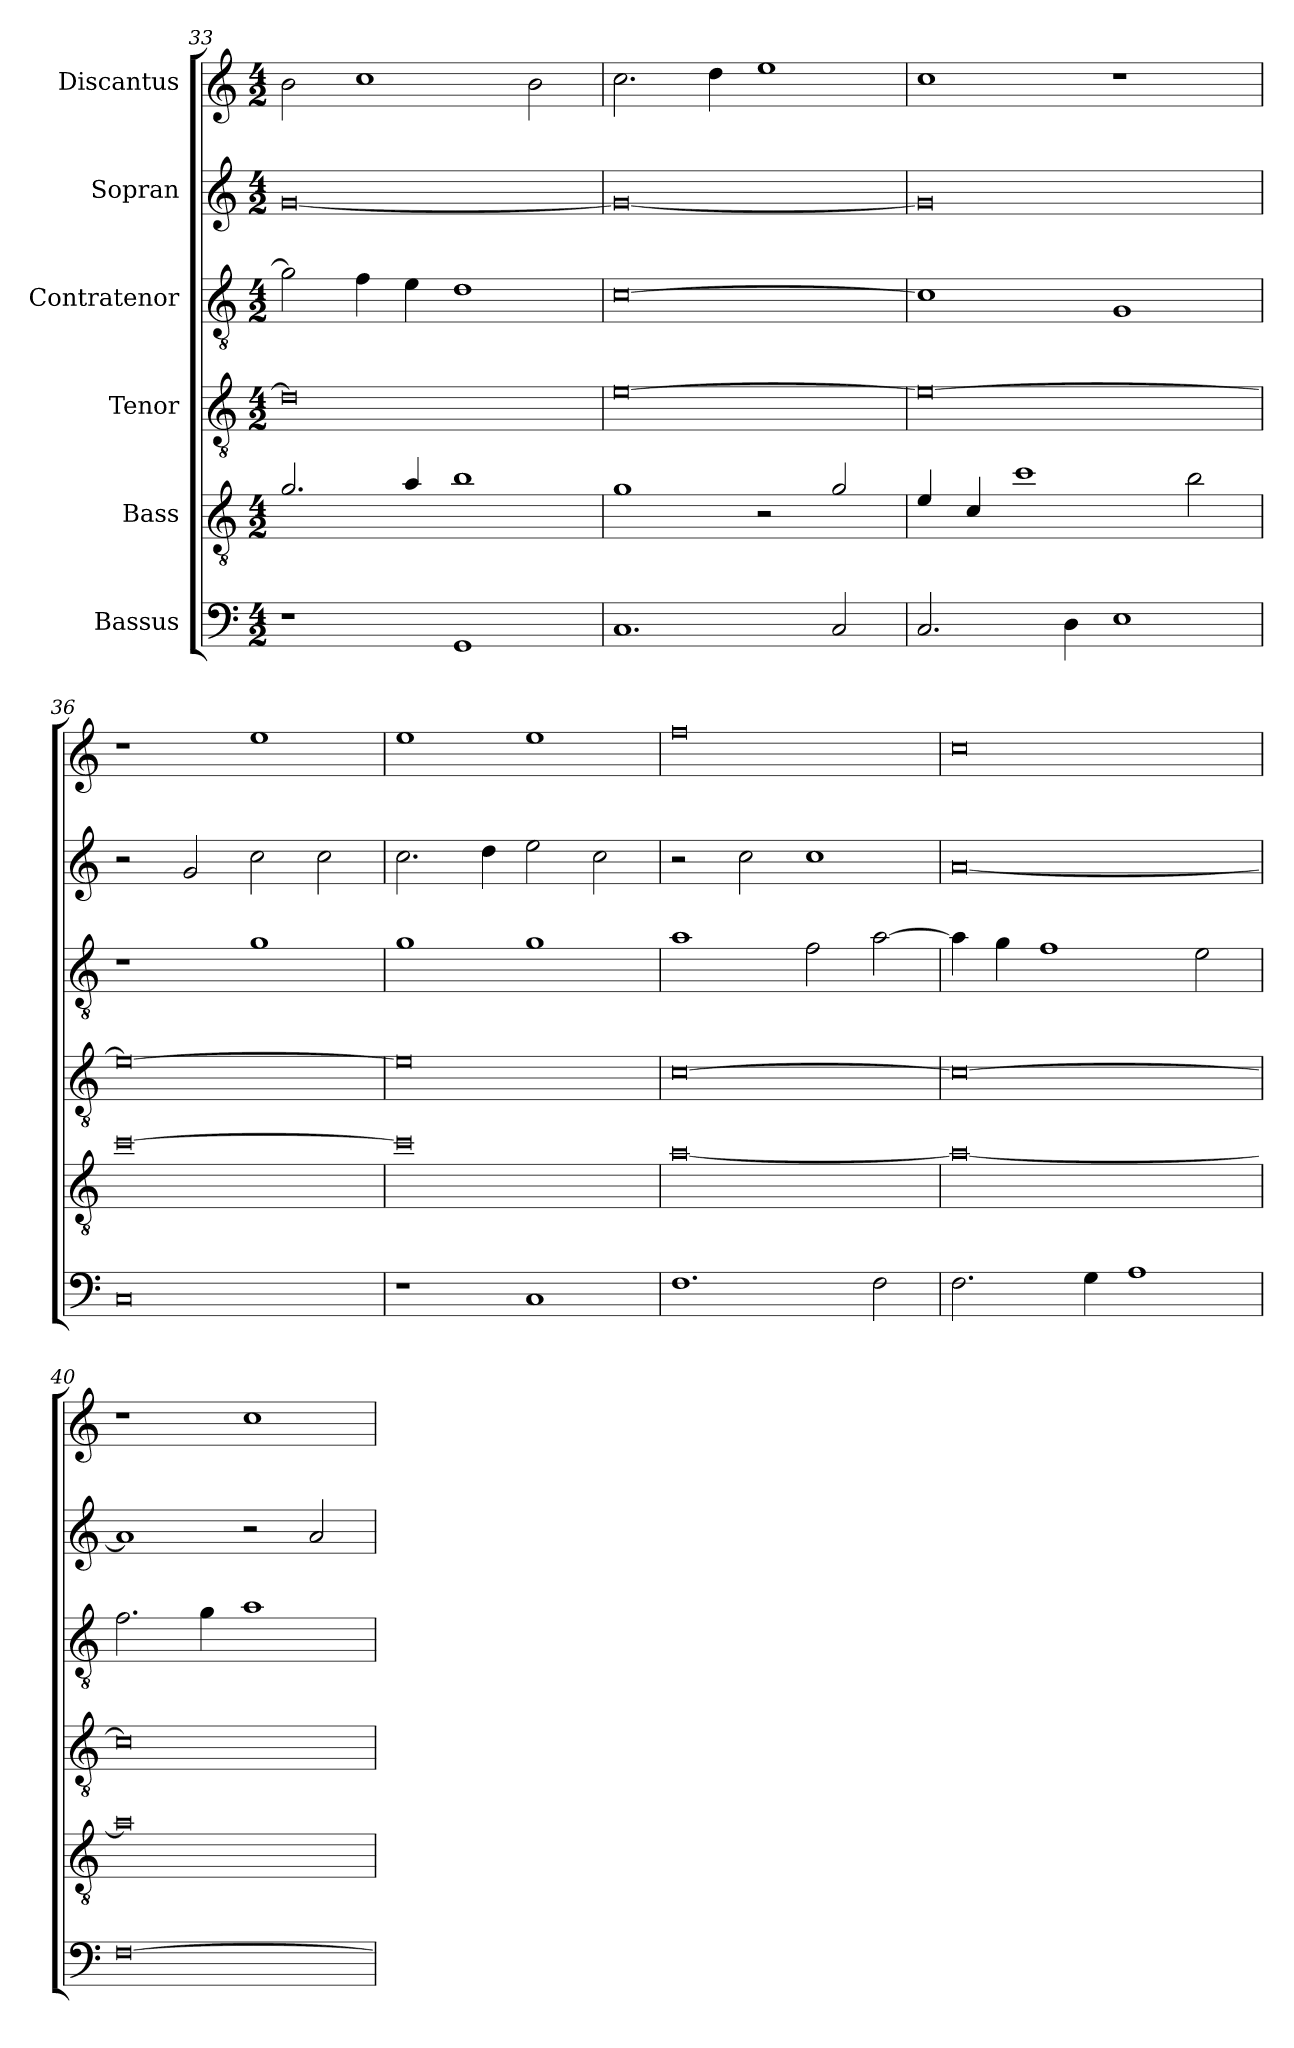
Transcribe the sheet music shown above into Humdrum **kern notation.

**kern	**kern	**kern	**kern	**kern	**kern
*part6	*part5	*part4	*part3	*part2	*part1
*staff6	*staff5	*staff4	*staff3	*staff2	*staff1
*I"Bassus	*I"Bass	*I"Tenor	*I"Contratenor	*I"Sopran	*I"Discantus
*clefF4	*clefGv2	*clefGv2	*clefGv2	*clefG2	*clefG2
*k[]	*k[]	*k[]	*k[]	*k[]	*k[]
*M4/2	*M4/2	*M4/2	*M4/2	*M4/2	*M4/2
=33	=33	=33	=33	=33	=33
1r	2.g/	0d\]	2g\]	[0g/	2b\
.	.	.	4f\	.	1cc\
.	4a/	.	4e\	.	.
1GG/	1b\	.	1d\	.	.
.	.	.	.	.	2b\
=34	=34	=34	=34	=34	=34
1.C/	1g/	[0e\	[0c\	0g/_	2.cc\
.	.	.	.	.	4dd\
.	2r	.	.	.	1ee\
2C/	2g/	.	.	.	.
=35	=35	=35	=35	=35	=35
2.C/	4e/	0e\_	1c\]	0g/]	1cc\
.	4c/	.	.	.	.
.	1cc\	.	.	.	.
4D\	.	.	.	.	.
1E\	.	.	1G/	.	1r
.	2b\	.	.	.	.
=36	=36	=36	=36	=36	=36
0C/	[0cc\	0e\_	1r	2r	1r
.	.	.	.	2g/	.
.	.	.	1g\	2cc\	1ee\
.	.	.	.	2cc\	.
=37	=37	=37	=37	=37	=37
1r	0cc\]	0e\]	1g\	2.cc\	1ee\
.	.	.	.	4dd\	.
1C/	.	.	1g\	2ee\	1ee\
.	.	.	.	2cc\	.
=38	=38	=38	=38	=38	=38
1.F\	[0a/	[0c\	1a\	2r	0ff\
.	.	.	.	2cc\	.
.	.	.	2f\	1cc\	.
2F\	.	.	[2a\	.	.
=39	=39	=39	=39	=39	=39
2.F\	0a/_	0c\_	4a\]	[0a/	0cc\
.	.	.	4g\	.	.
.	.	.	1f\	.	.
4G\	.	.	.	.	.
1A\	.	.	.	.	.
.	.	.	2e\	.	.
=40	=40	=40	=40	=40	=40
[0F\	0a/]	0c\]	2.f\	1a/]	1r
.	.	.	4g\	.	.
.	.	.	1a\	2r	1cc\
.	.	.	.	2a/	.
=	=	=	=	=	=
*-	*-	*-	*-	*-	*-
